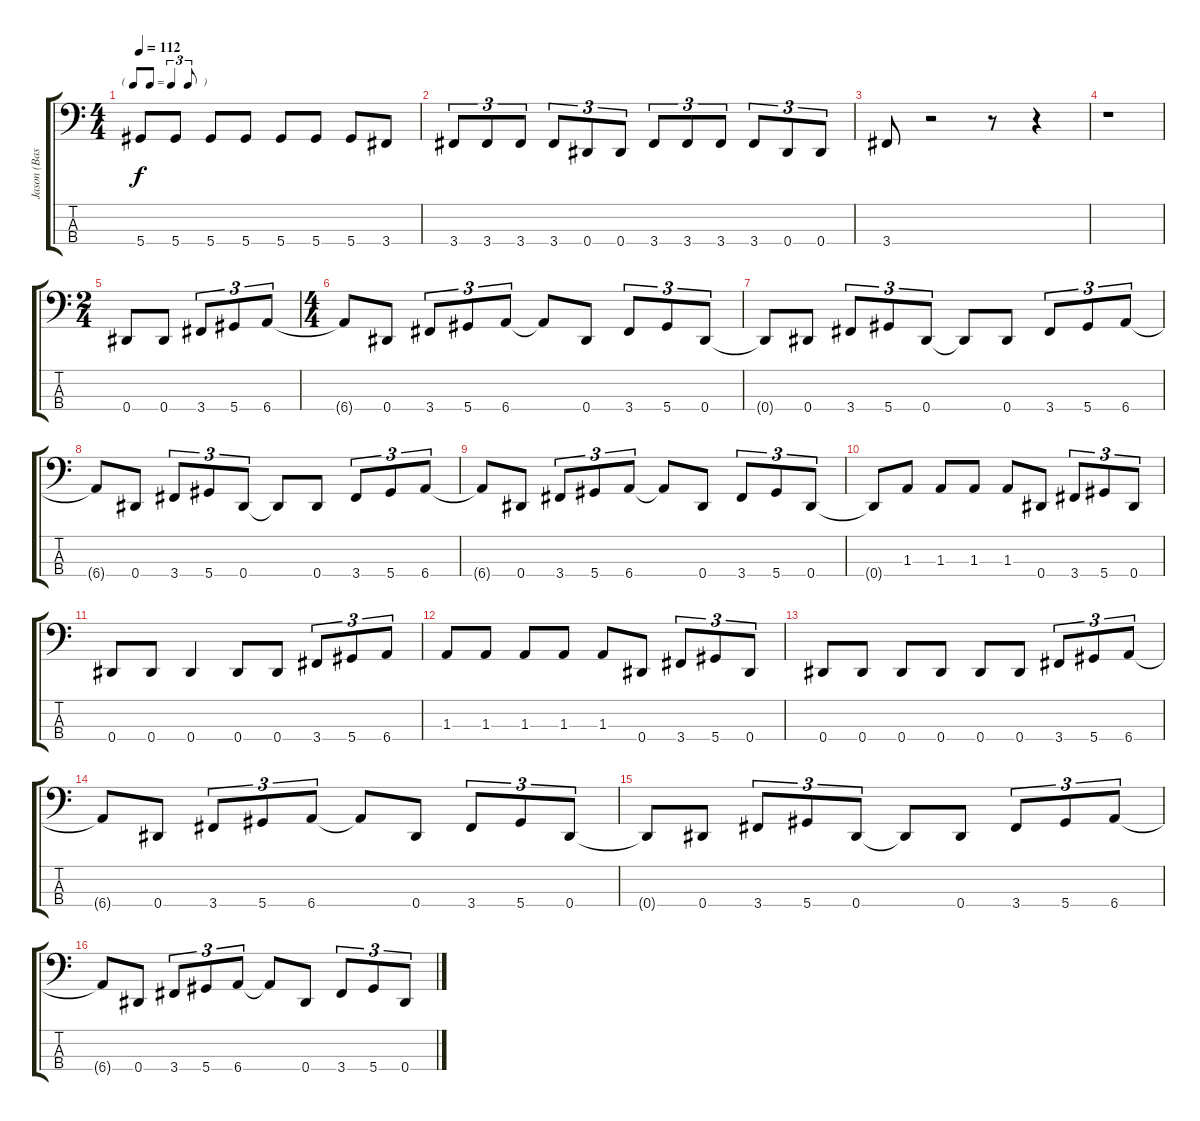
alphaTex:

\track ("Jason (Bass)" "Jason (Bas") {instrument electricbasspick}
\staff {score tabs}
\tuning (Gb2 Db2 Ab1 Eb1) {hide}
\ts (4 4)
\tf triplet8th
\tempo 112
\clef f4
\ks c
5.4.8{dy f} 5.4.8 5.4.8 5.4.8 5.4.8 5.4.8 5.4.8 3.4.8 |
3.4.8{tu (3 2)} 3.4.8{tu (3 2)} 3.4.8{tu (3 2)} 3.4.8{tu (3 2)} 0.4.8{tu (3 2)} 0.4.8{tu (3 2)} 3.4.8{tu (3 2)} 3.4.8{tu (3 2)} 3.4.8{tu (3 2)} 3.4.8{tu (3 2)} 0.4.8{tu (3 2)} 0.4.8{tu (3 2)} |
3.4.8 r.2 r.8 r.4 |
r.1 |
\ts (2 4)
0.4.8 0.4.8 3.4.8{tu (3 2)} 5.4.8{tu (3 2)} 6.4.8{tu (3 2)} |
\ts (4 4)
6.4{t}.8 0.4.8 3.4.8{tu (3 2)} 5.4.8{tu (3 2)} 6.4.8{tu (3 2)} 6.4{t}.8 0.4.8 3.4.8{tu (3 2)} 5.4.8{tu (3 2)} 0.4.8{tu (3 2)} |
0.4{t}.8 0.4.8 3.4.8{tu (3 2)} 5.4.8{tu (3 2)} 0.4.8{tu (3 2)} 0.4{t}.8 0.4.8 3.4.8{tu (3 2)} 5.4.8{tu (3 2)} 6.4.8{tu (3 2)} |
6.4{t}.8 0.4.8 3.4.8{tu (3 2)} 5.4.8{tu (3 2)} 0.4.8{tu (3 2)} 0.4{t}.8 0.4.8 3.4.8{tu (3 2)} 5.4.8{tu (3 2)} 6.4.8{tu (3 2)} |
6.4{t}.8 0.4.8 3.4.8{tu (3 2)} 5.4.8{tu (3 2)} 6.4.8{tu (3 2)} 6.4{t}.8 0.4.8 3.4.8{tu (3 2)} 5.4.8{tu (3 2)} 0.4.8{tu (3 2)} |
0.4{t}.8 1.3.8 1.3.8 1.3.8 1.3.8 0.4.8 3.4.8{tu (3 2)} 5.4.8{tu (3 2)} 0.4.8{tu (3 2)} |
0.4.8 0.4.8 0.4.4 0.4.8 0.4.8 3.4.8{tu (3 2)} 5.4.8{tu (3 2)} 6.4.8{tu (3 2)} |
1.3.8 1.3.8 1.3.8 1.3.8 1.3.8 0.4.8 3.4.8{tu (3 2)} 5.4.8{tu (3 2)} 0.4.8{tu (3 2)} |
0.4.8 0.4.8 0.4.8 0.4.8 0.4.8 0.4.8 3.4.8{tu (3 2)} 5.4.8{tu (3 2)} 6.4.8{tu (3 2)} |
6.4{t}.8 0.4.8 3.4.8{tu (3 2)} 5.4.8{tu (3 2)} 6.4.8{tu (3 2)} 6.4{t}.8 0.4.8 3.4.8{tu (3 2)} 5.4.8{tu (3 2)} 0.4.8{tu (3 2)} |
0.4{t}.8 0.4.8 3.4.8{tu (3 2)} 5.4.8{tu (3 2)} 0.4.8{tu (3 2)} 0.4{t}.8 0.4.8 3.4.8{tu (3 2)} 5.4.8{tu (3 2)} 6.4.8{tu (3 2)} |
6.4{t}.8 0.4.8 3.4.8{tu (3 2)} 5.4.8{tu (3 2)} 6.4.8{tu (3 2)} 6.4{t}.8 0.4.8 3.4.8{tu (3 2)} 5.4.8{tu (3 2)} 0.4.8{tu (3 2)}
